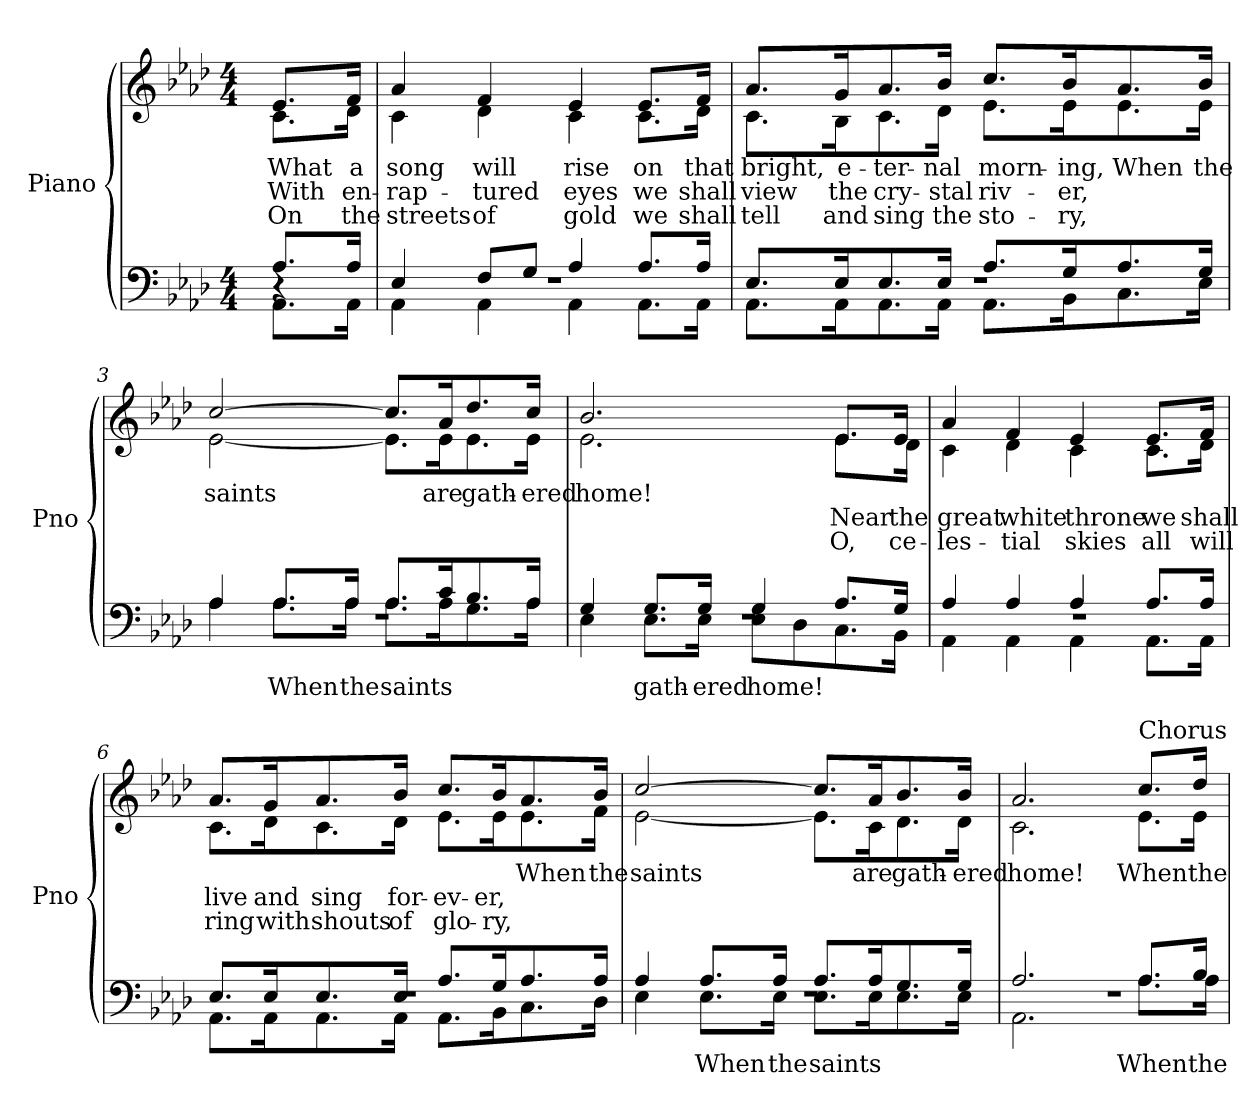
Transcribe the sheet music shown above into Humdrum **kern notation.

**kern	**text	**kern	**text	**text	**text
*part1	*part1	*part1	*part1	*part1	*part1
*staff2	*staff2	*staff1	*staff1	*staff1	*staff1
*I"Piano	*	*	*	*	*
*I'Pno	*	*	*	*	*
*clefF4	*	*clefG2	*	*	*
*k[b-e-a-d-]	*	*k[b-e-a-d-]	*	*	*
*A-:	*	*A-:	*	*	*
*M4/4	*	*M4/4	*	*	*
=	=	=	=	=	=
.	.	8qe-/yy	1.	2.	3.
*^	*	*^	*	*	*
*	*^	*	*	*	*	*	*
4r	8.A-/L	8.AA-\L	.	8.e-/L	8.c\L	What	With	On
.	16A-/Jk	16AA-\Jk	.	16f/Jk	16d-\Jk	a	en-	the
=1	=1	=1	=1	=1	=1	=1	=1	=1
1r	4E-/	4AA-\	.	4a-/	4c\	song	rap-	streets
.	8F/L	4AA-\	.	4f/	4d-\	will	tured	of
.	8G/J	.	.	.	.	.	.	.
.	4A-/	4AA-\	.	4e-/	4c\	rise	eyes	gold
.	8.A-/L	8.AA-\L	.	8.e-/L	8.c\L	on	we	we
.	16A-/Jk	16AA-\Jk	.	16f/Jk	16d-\Jk	that	shall	shall
!!LO:LB:g=z	!!
=2	=2	=2	=2	=2	=2	=2	=2	=2
1r	8.E-/L	8.AA-\L	.	8.a-/L	8.c\L	bright,	view	tell
.	16E-/K	16AA-\K	.	16g/K	16B-\K	e-	the	and
.	8.E-/	8.AA-\	.	8.a-/	8.c\	ter-	cry-	sing
.	16E-/Jk	16AA-\Jk	.	16b-/Jk	16d-\Jk	nal	stal	the
.	8.A-/L	8.AA-\L	.	8.cc/L	8.e-\L	morn-	riv-	sto-
.	16G/K	16BB-\K	.	16b-/K	16e-\K	ing,	er,	ry,
.	8.A-/	8.C\	.	8.a-/	8.e-\	When	.	.
.	16G/Jk	16E-\Jk	.	16b-/Jk	16e-\Jk	the	.	.
!!LO:LB:g=z	!!
=3	=3	=3	=3	=3	=3	=3	=3	=3
1r	4A-/	4A-\	.	[2cc/	[2e-\	saints	.	.
.	8.A-/L	8.A-\L	When	.	.	.	.	.
.	16A-/Jk	16A-\Jk	the	.	.	.	.	.
.	8.A-/L	8.A-\L	saints	8.cc/L]	8.e-\L]	.	.	.
.	16c/K	16A-\K	.	16a-/K	16e-\K	are	.	.
.	8.B-/	8.G\	.	8.dd-/	8.e-\	gath-	.	.
.	16A-/Jk	16A-\Jk	.	16cc/Jk	16e-\Jk	ered	.	.
!!LO:PB:g=z	!!
=4	=4	=4	=4	=4	=4	=4	=4	=4
1r	4G/	4E-\	.	2.b-/	2.e-\	home!	.	.
.	8.G/L	8.E-\L	gath-	.	.	.	.	.
.	16G/Jk	16E-\Jk	-ered	.	.	.	.	.
.	4G/	8E-\L	home!	.	.	.	.	.
.	.	8D-\	.	.	.	.	.	.
.	8.A-/L	8.C\	.	8.e-/L	8.e-\L	.	Near	O,
.	16G/Jk	16BB-\Jk	.	16e-/Jk	16d-\Jk	.	the	ce-
!!LO:LB:g=z	!!
=5	=5	=5	=5	=5	=5	=5	=5	=5
1r	4A-/	4AA-\	.	4a-/	4c\	.	great	les-
.	4A-/	4AA-\	.	4f/	4d-\	.	white	tial
.	4A-/	4AA-\	.	4e-/	4c\	.	throne	skies
.	8.A-/L	8.AA-\L	.	8.e-/L	8.c\L	.	we	all
.	16A-/Jk	16AA-\Jk	.	16f/Jk	16d-\Jk	.	shall	will
!!LO:LB:g=z	!!
=6	=6	=6	=6	=6	=6	=6	=6	=6
1r	8.E-/L	8.AA-\L	.	8.a-/L	8.c\L	.	live	ring
.	16E-/K	16AA-\K	.	16g/K	16d-\K	.	and	with
.	8.E-/	8.AA-\	.	8.a-/	8.c\	.	sing	shouts
.	16E-/Jk	16AA-\Jk	.	16b-/Jk	16d-\Jk	.	for-	of
.	8.A-/L	8.AA-\L	.	8.cc/L	8.e-\L	.	ev-	glo-
.	16G/K	16BB-\K	.	16b-/K	16e-\K	.	er,	ry,
.	8.A-/	8.C\	.	8.a-/	8.e-\	When	.	.
.	16A-/Jk	16D-\Jk	.	16b-/Jk	16f\Jk	the	.	.
!!LO:PB:g=z	!!
=7	=7	=7	=7	=7	=7	=7	=7	=7
1r	4A-/	4E-\	.	[2cc/	[2e-\	saints	.	.
.	8.A-/L	8.E-\L	When	.	.	.	.	.
.	16A-/Jk	16E-\Jk	the	.	.	.	.	.
.	8.A-/L	8.E-\L	saints	8.cc/L]	8.e-\L]	.	.	.
.	16A-/K	16E-\K	.	16a-/K	16c\K	are	.	.
.	8.G/	8.E-\	.	8.b-/	8.d-\	gath-	.	.
.	16G/Jk	16E-\Jk	.	16b-/Jk	16d-\Jk	ered	.	.
=8	=8	=8	=8	=8	=8	=8	=8	=8
1r	2.A-/	2.AA-\	.	2.a-/	2.c\	home!	.	.
!	!	!	!	!LO:TX:a:t=Chorus	!	!	!	!
.	8.A-/L	8.A-\L	When	8.cc/L	8.e-\L	When	.	.
.	16B-/Jk	16A-\Jk	the	16dd-/Jk	16e-\Jk	the	.	.
*v	*v	*v	*	*	*	*	*	*
*	*	*v	*v	*	*	*
=	=	=	=	=	=
*-	*-	*-	*-	*-	*-
